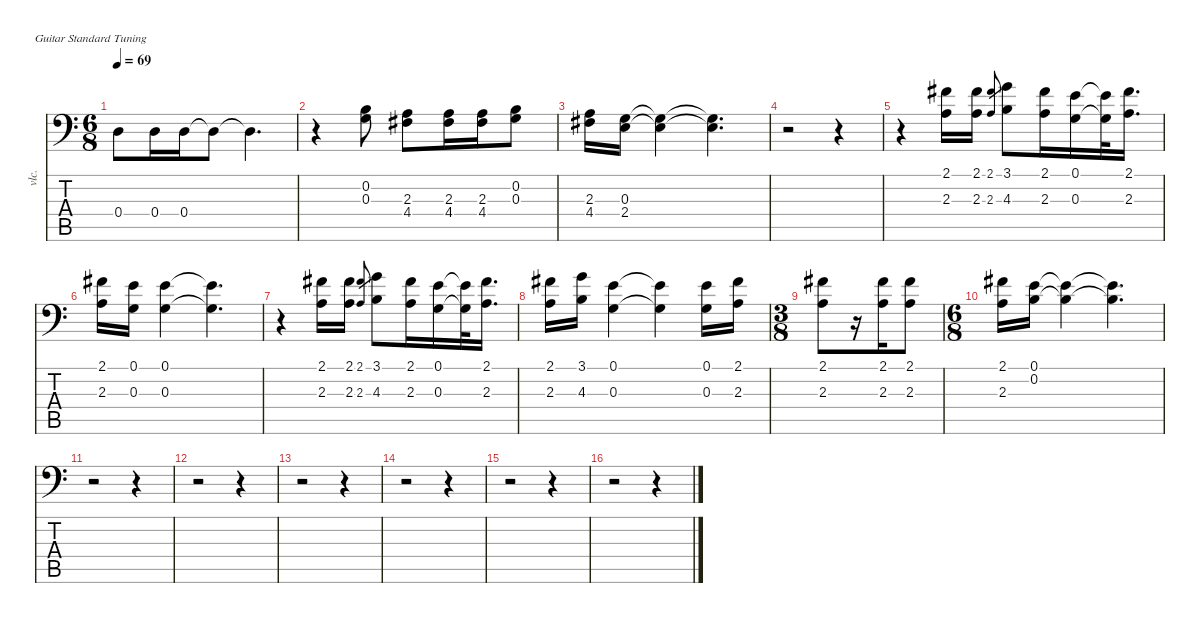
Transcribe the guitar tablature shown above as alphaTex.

\defaultSystemsLayout 4
\hideDynamics
\bracketExtendMode nobrackets
\track ("Voice" "vlc.") {instrument cello}
\staff {score tabs}
\tuning (E4 B3 G3 D3 A2 E2)
\ts (6 8)
\tempo 69
\clef f4
\ks c
0.4.8{dy f} 0.4.16 0.4.16 0.4{t}.8 0.4{t}.4{d} |
r.4 (0.2 0.3).8 (2.3 4.4{acc #}).8 (2.3 4.4{acc #}).16 (2.3 4.4{acc #}).16 (0.2 0.3).8 |
(2.3 4.4{acc #}).16 (0.3 2.4).16 (0.3{t} 2.4{t}).4 (0.3{t} 2.4{t}).4{d} |
r.2 r.4 |
r.4 (2.1{acc #} 2.3).16 (2.1{acc #} 2.3).16 (2.1{acc #} 2.3).8{gr dy mf} (3.1 4.3).8{dy f} (2.1{acc #} 2.3).16 (0.1 0.3).16 (0.1{t} 0.3{t}).32 (2.1{acc #} 2.3).16{d} |
(2.1{acc #} 2.3).16 (0.1 0.3).16 (0.1 0.3).4{dy mp} (0.1{t} 0.3{t}).4{d dy f} |
r.4 (2.1{acc #} 2.3).16 (2.1{acc #} 2.3).16 (2.1{acc #} 2.3).8{gr dy mf} (3.1 4.3).8{dy f} (2.1{acc #} 2.3).16 (0.1 0.3).16 (0.1{t} 0.3{t}).32 (2.1{acc #} 2.3).16{d} |
(2.1{acc #} 2.3).16 (3.1 4.3).16 (0.1 0.3).4 (0.1{t} 0.3{t}).4 (0.1 0.3).16{dy mp} (2.1{acc #} 2.3).16 |
\ts (3 8)
(2.1{acc #} 2.3).8{dy f} r.16 (2.1{acc #} 2.3).16 (2.1{acc #} 2.3).8 |
\ts (6 8)
(2.1{acc #} 2.3).16 (0.1 0.2).16 (0.1{t} 0.2{t}).4 (0.1{t} 0.2{t}).4{d} |
r.2 r.4 |
r.2 r.4 |
r.2 r.4 |
r.2 r.4 |
r.2 r.4 |
r.2 r.4
